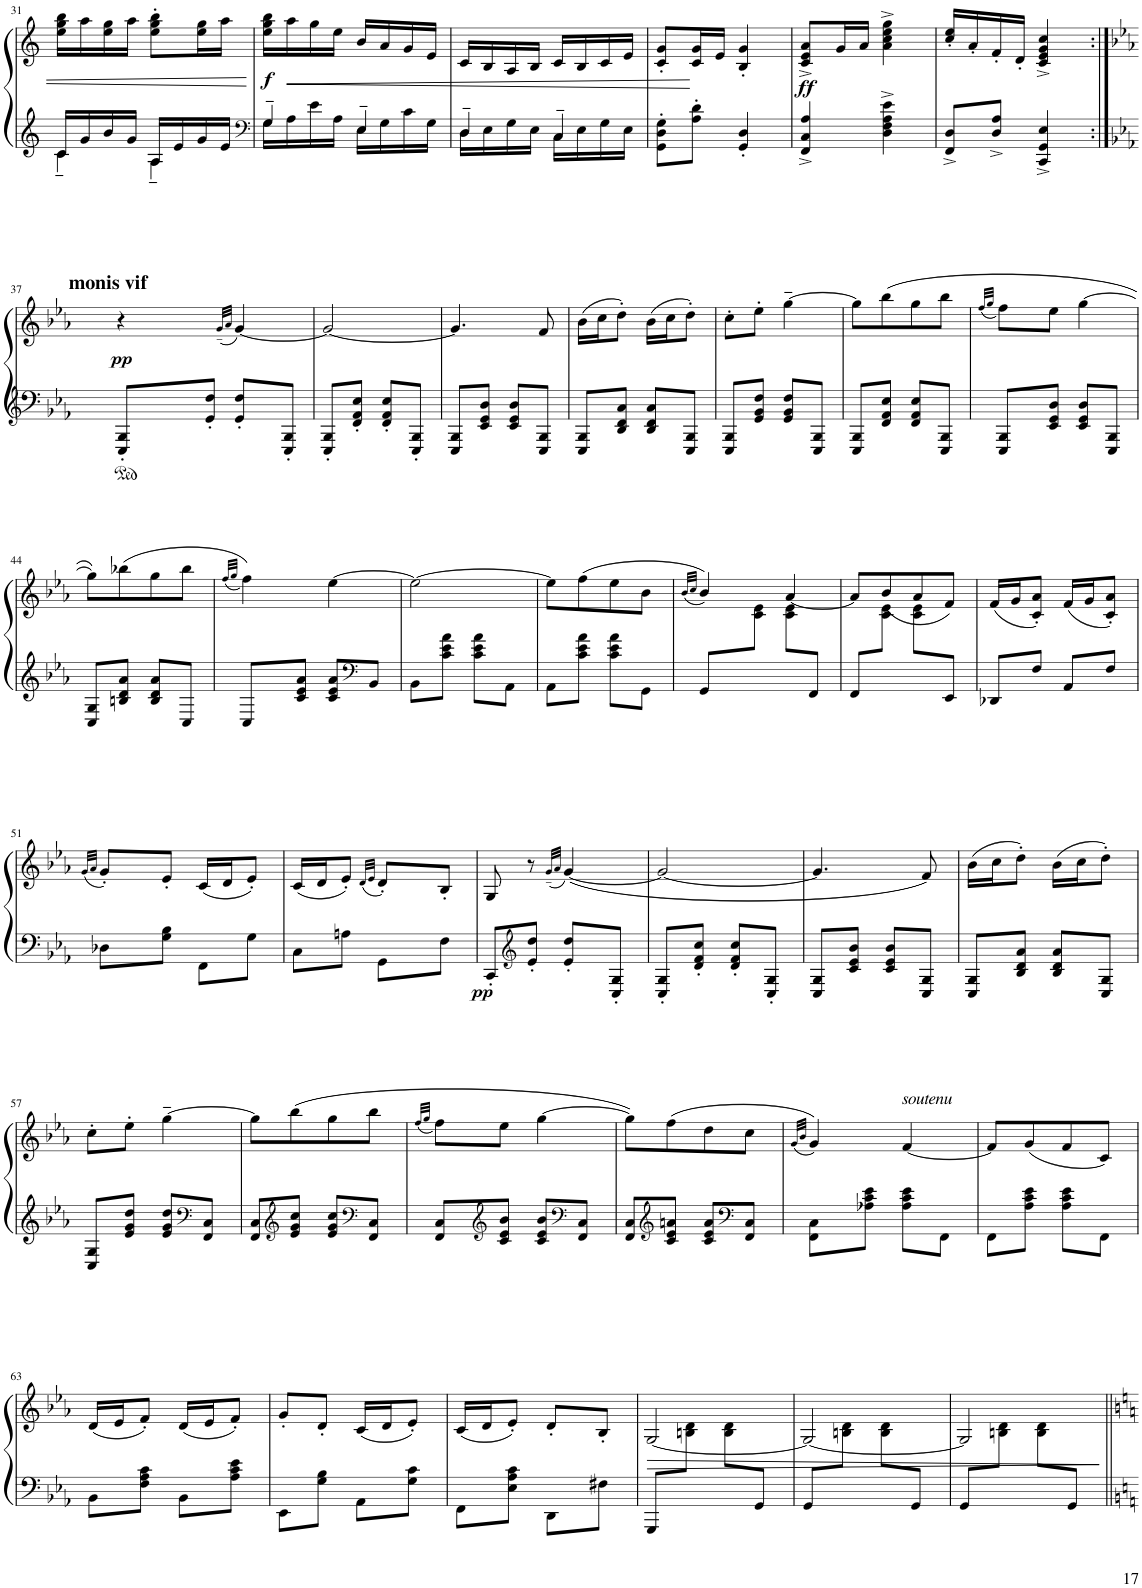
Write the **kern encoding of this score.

**kern	**kern	**dynam
*part1	*part1	*part1
*staff2	*staff1	*staff1/2
*I"Piano	*	*
*I'Pno.	*	*
!!LO:PB:g=z
*clefG2	*clefG2	*
*k[]	*k[]	*
*M2/4	*M2/4	*
=31	=31	=31
*^	*	*
16c/LL	4c~\	16ee\ 16gg\ 16bb\LL	.
16g/	.	16aa\	.
16b/	.	16ee\ 16gg\	.
16g/JJ	.	16aa\JJ	.
16A/LL	4A~\	8ee\' 8gg\' 8bb\'L	.
16e/	.	.	.
16g/	.	16ee\ 16gg\L	.
16e/JJ	.	16aa\JJ	.
=32	=32	=32	=32
*clefF4	*	*	*
!	!	!	!LO:DY:b
4G~/	16G\LL	16ee\ 16gg\ 16bb\LL	f
!	!	!	!LO:HP:b
.	16A\	16aa\	<
.	16e\	16gg\	.
.	16A\JJ	16ee\JJ	.
4E~/	16E\LL	16b/LL	.
.	16G\	16a/	.
.	16c\	16g/	.
.	16G\JJ	16e/JJ	.
=33	=33	=33	=33
4D~/	16D\LL	16c/LL	.
.	16E\	16B/	.
.	16G\	16A/	.
.	16E\JJ	16B/JJ	.
4C~/	16C\LL	16c/LL	.
.	16E\	16B/	.
.	16G\	16c/	.
.	16E\JJ	16e/JJ	.
*v	*v	*	*
=34	=34	=34
8GG\' 8D\' 8G\'L	8c/' 8g/'L	.
8A\' 8d\'J	16c/ 16g/L	.
.	16e/JJ	.
4GG/' 4D/'	4B/' 4g/'	.
=35	=35	=35
!	!	!LO:DY:b
4FF/^ 4C/^ 4A/^	8c/^ 8e/^ 8a/^L	ff
.	16g/L	.
.	16a/JJ	.
4D\^ 4F\^ 4A\^ 4e\^	4a\^ 4cc\^ 4ee\^ 4gg\^	.
=36	=36	=36
8FF/^ 8D/^L	16cc/' 16ee/'LL	.
.	16a'/	.
8D/^ 8A/^J	16f'/	.
.	16d'/JJ	.
4CC/^ 4GG/^ 4E/^	4c/^ 4e/^ 4g/^ 4cc/^	.
!!LO:LB:g=z
=37:|!	=37:|!	=37:|!
*clefG2	*	*
*k[b-e-a-]	*k[b-e-a-]	*
*	*^	*
!	!LO:TX:a:B:t=monis vif	!	!
8ryy	8ryy	8ryy	.
!	!	!	!LO:DY:b
8C/' 8G/'L	4r	4ryy	pp
8e-/' 8dd/'J	.	.	.
.	(32qg~</LLL	.	.
.	32qa-/JJJ	.	.
8e-/' 8dd/'L	[8g/)	32g!LLL	.
.	.	32a-!JJ	.
.	.	[16g!J	.
8C/' 8G/'J	8ryy	8ryy	.
*	*v	*v	*
=38	=38	=38
8C/' 8G/'L	2g/_	.
8d/' 8f/' 8cc/'J	.	.
8d/' 8f/' 8cc/'L	.	.
8C/' 8G/'J	.	.
4ryy	8g/_	.
.	8g!J]	.
=39	=39	=39
8C/ 8G/L	4.g/]	.
8c/ 8e-/ 8b-/J	.	.
8c/ 8e-/ 8b-/L	.	.
8C/ 8G/J	8f/	.
=40	=40	=40
8C/ 8G/L	(16b-\LL	.
.	16cc\J	.
8B-/ 8d/ 8a-/J	8dd'\J)	.
8B-/ 8d/ 8a-/L	(16b-\LL	.
.	16cc\J	.
8C/ 8G/J	8dd'\J)	.
=41	=41	=41
8C/ 8G/L	8cc'\L	.
8e-/ 8g/ 8dd/J	8ee-'\J	.
8e-/ 8g/ 8dd/L	[4gg~\	.
8C/ 8G/J	.	.
=42	=42	=42
8C/ 8G/L	8gg\L]	.
8d/ 8f/ 8cc/J	(8bb-\	.
8d/ 8f/ 8cc/L	8gg\	.
8C/ 8G/J	8bb-\J	.
=43	=43	=43
.	(32qff/LLL	.
.	32qgg/JJJ	.
*	*^	*
*	*	*Xtuplet	*
8C/ 8G/L	8ff\L)	48ff!LLL	.
.	.	48gg!	.
.	.	[48ff!J	.
.	.	16ff!JJ]	.
8c/ 8e-/ 8b-/J	8ee-\J	8ryy	.
8c/ 8e-/ 8b-/L	[4gg\	4ryy	.
8C/ 8G/J	.	.	.
*	*v	*v	*
!!LO:LB:g=z
=44	=44	=44
8C/ 8G/L	8gg\L])	.
8Bn/ 8d/ 8a-/J	(8bb-X\	.
8B/ 8d/ 8a-/L	8gg\	.
8C/J	8bb-\J	.
=45	=45	=45
.	(32qff/LLL	.
.	32qgg/JJJ	.
*	*^	*
8C/L	4ff\))	48ff!LLL	.
.	.	48gg!	.
.	.	[48ff!J	.
.	.	16ff!J_	.
8c/ 8e-/ 8a-/J	.	8ff!J]	.
8c/ 8e-/ 8a-/L	[4ee-\	4ryy	.
*clefF4	*	*	*
8BB-/J	.	.	.
*	*v	*v	*
=46	=46	=46
8BB-\L	2ee-\_	.
8c\ 8e-\ 8a-\J	.	.
8c\ 8e-\ 8a-\L	.	.
8AA-\J	.	.
=47	=47	=47
8AA-\L	8ee-\L]	.
8c\ 8e-\ 8a-\J	(8ff\	.
8c\ 8e-\ 8a-\L	8ee-\	.
8GG\J	8b-\J	.
=48	=48	=48
.	(32qb-/LLL	.
.	32qcc/JJJ	.
*	*^	*
*	*	*^	*
8GG/L	4b-/))	48b-!LLL	8ryy	.
.	.	48cc!	.	.
.	.	[48b-!J	.	.
.	.	16b-!J_	.	.
4ryy	.	8b-!J]	8c\ 8e-\J	.
.	[4a-/	4ryy	8c\ 8e-\L	.
8FF/J	.	.	8ryy	.
*	*	*v	*v	*
=49	=49	=49	=49
8FF/L	8a-/L]	8ryy	.
8ryy	(8b-/	8c\ 8e-\J	.
8ryy	8a-/	8c\ 8e-\L	.
8EE-/J	8f/J)	8ryy	.
*	*v	*v	*
=50	=50	=50
8DD-X/L	(16f/LL	.
.	16g/J	.
8F/J	8c/' 8a-/'J)	.
8AA-/L	(16f/LL	.
.	16g/J	.
8F/J	8c/' 8a-/'J)	.
!!LO:LB:g=z
=51	=51	=51
.	(32qg/LLL	.
.	32qa-/JJJ	.
*	*^	*
8D-X\L	8g'/L)	48g!LLL	.
.	.	48a-!	.
.	.	[48g!J	.
.	.	16g!JJ]	.
8G\ 8B-\J	8e-'/J	8ryy	.
8FF\L	(16c/LL	4ryy	.
.	16d/J	.	.
8G\J	8e-'/J)	.	.
=52	=52	=52	=52
8C\L	(16c/LL	4ryy	.
.	16d/J	.	.
8An\J	8e-'/J)	.	.
.	(32qd/LLL	.	.
.	32qe-/JJJ	.	.
8GG\L	8d'/L)	48d!LLL	.
.	.	48e-!	.
.	.	[48d!J	.
.	.	16d!JJ]	.
8F\J	8B-'/J	8ryy	.
=53	=53	=53	=53
!	!	!	!LO:DY:b=2
8CC'/L	8G/	4ryy	pp
*clefG2	*	*	*
8e-/' 8dd/'J	8r	.	.
.	(32qg~/LLL	.	.
.	32qa-/JJJ	.	.
8e-/' 8dd/'L	([4g/)	32g!LLL	.
.	.	32a-!JJ	.
.	.	8.g!J	.
8C/' 8G/'J	.	.	.
*	*v	*v	*
=54	=54	=54
8C/' 8G/'L	2g/_	.
8d/' 8f/' 8cc/'J	.	.
8d/' 8f/' 8cc/'L	.	.
8C/' 8G/'J	.	.
=55	=55	=55
8C/ 8G/L	4.g/]	.
8c/ 8e-/ 8b-/J	.	.
8c/ 8e-/ 8b-/L	.	.
8C/ 8G/J	8f/)	.
=56	=56	=56
8C/ 8G/L	(16b-\LL	.
.	16cc\J	.
8B-/ 8d/ 8a-/J	8dd'\J)	.
8B-/ 8d/ 8a-/L	(16b-\LL	.
.	16cc\J	.
8C/ 8G/J	8dd'\J)	.
!!LO:LB:g=z
=57	=57	=57
8C/ 8G/L	8cc'\L	.
8e-/ 8g/ 8dd/J	8ee-'\J	.
8e-/ 8g/ 8dd/L	[4gg~\	.
*clefF4	*	*
8FF/ 8C/J	.	.
=58	=58	=58
8FF/ 8C/L	8gg\L]	.
*clefG2	*	*
8e-/ 8g/ 8cc/J	(8bb-\	.
8e-/ 8g/ 8cc/L	8gg\	.
*clefF4	*	*
8FF/ 8C/J	8bb-\J	.
=59	=59	=59
.	(32qff/LLL	.
.	32qgg/JJJ	.
*	*^	*
8FF/ 8C/L	8ff\L)	48ff!LLL	.
.	.	48gg!	.
.	.	[48ff!J	.
.	.	16ff!JJ]	.
*clefG2	*	*	*
8c/ 8e-/ 8b-/J	8ee-\J	8ryy	.
8c/ 8e-/ 8b-/L	[4gg\	4ryy	.
*clefF4	*	*	*
8FF/ 8C/J	.	.	.
*	*v	*v	*
=60	=60	=60
8FF/ 8C/L	8gg\L])	.
*clefG2	*	*
8c/ 8e-/ 8an/J	(8ff\	.
8c/ 8e-/ 8a/L	8dd\	.
*clefF4	*	*
8FF/ 8C/J	8cc\J	.
=61	=61	=61
.	(32qg/LLL	.
.	32qb-/JJJ	.
*	*^	*
8FF\ 8C\L	4g/))	48g!LLL	.
.	.	48b-!	.
.	.	[48g!JJ	.
.	.	8.g!J]	.
8A-X\ 8c\ 8e-\J	.	.	.
!	!LO:TX:a:i:t=soutenu	!	!
8A-\ 8c\ 8e-\L	[4f/	4ryy	.
8FF\J	.	.	.
*	*v	*v	*
=62	=62	=62
8FF\L	8f/L]	.
8A-\ 8c\ 8e-\J	(8g/	.
8A-\ 8c\ 8e-\L	8f/	.
8FF\J	8c/J)	.
!!LO:LB:g=z
=63	=63	=63
8BB-\L	(16d/LL	.
.	16e-/J	.
8F\ 8A-\ 8c\J	8f'/J)	.
8BB-\L	(16d/LL	.
.	16e-/J	.
8A-\ 8c\ 8e-\J	8f'/J)	.
=64	=64	=64
8EE-\L	8g'/L	.
8G\ 8B-\J	8d'/J	.
8AA-\L	(16c/LL	.
.	16d/J	.
8G\ 8c\J	8e-'/J)	.
=65	=65	=65
*	*^	*
8FF\L	(16c/LL	4ryy	.
.	16d/J	.	.
8E-\ 8A-\ 8c\J	8e-'/J)	.	.
8DD\L	8d'/L	48d!LLL	.
.	.	48e-!	.
.	.	48d!JJJ	.
.	.	8.ryy	.
8F#X\J	8B-'/J	.	.
=66	=66	=66	=66
8GGG/L	[2G/	8ryy	.
4ryy	.	8Bn\ 8d\J	.
.	.	8B\ 8d\L	.
8GG/J	.	8ryy	.
=67	=67	=67	=67
8GG/L	2G/_	8ryy	.
4ryy	.	8Bn\ 8d\J	.
.	.	8B\ 8d\L	.
8GG/J	.	8ryy	.
=68	=68	=68	=68
8GG/L	2G/]	8ryy	.
4ryy	.	8Bn\ 8d\J	.
.	.	8B\ 8d\L	.
8GG/J	.	8ryy	.
*	*v	*v	*
.	.	[
=||	=||	=||
*-	*-	*-
